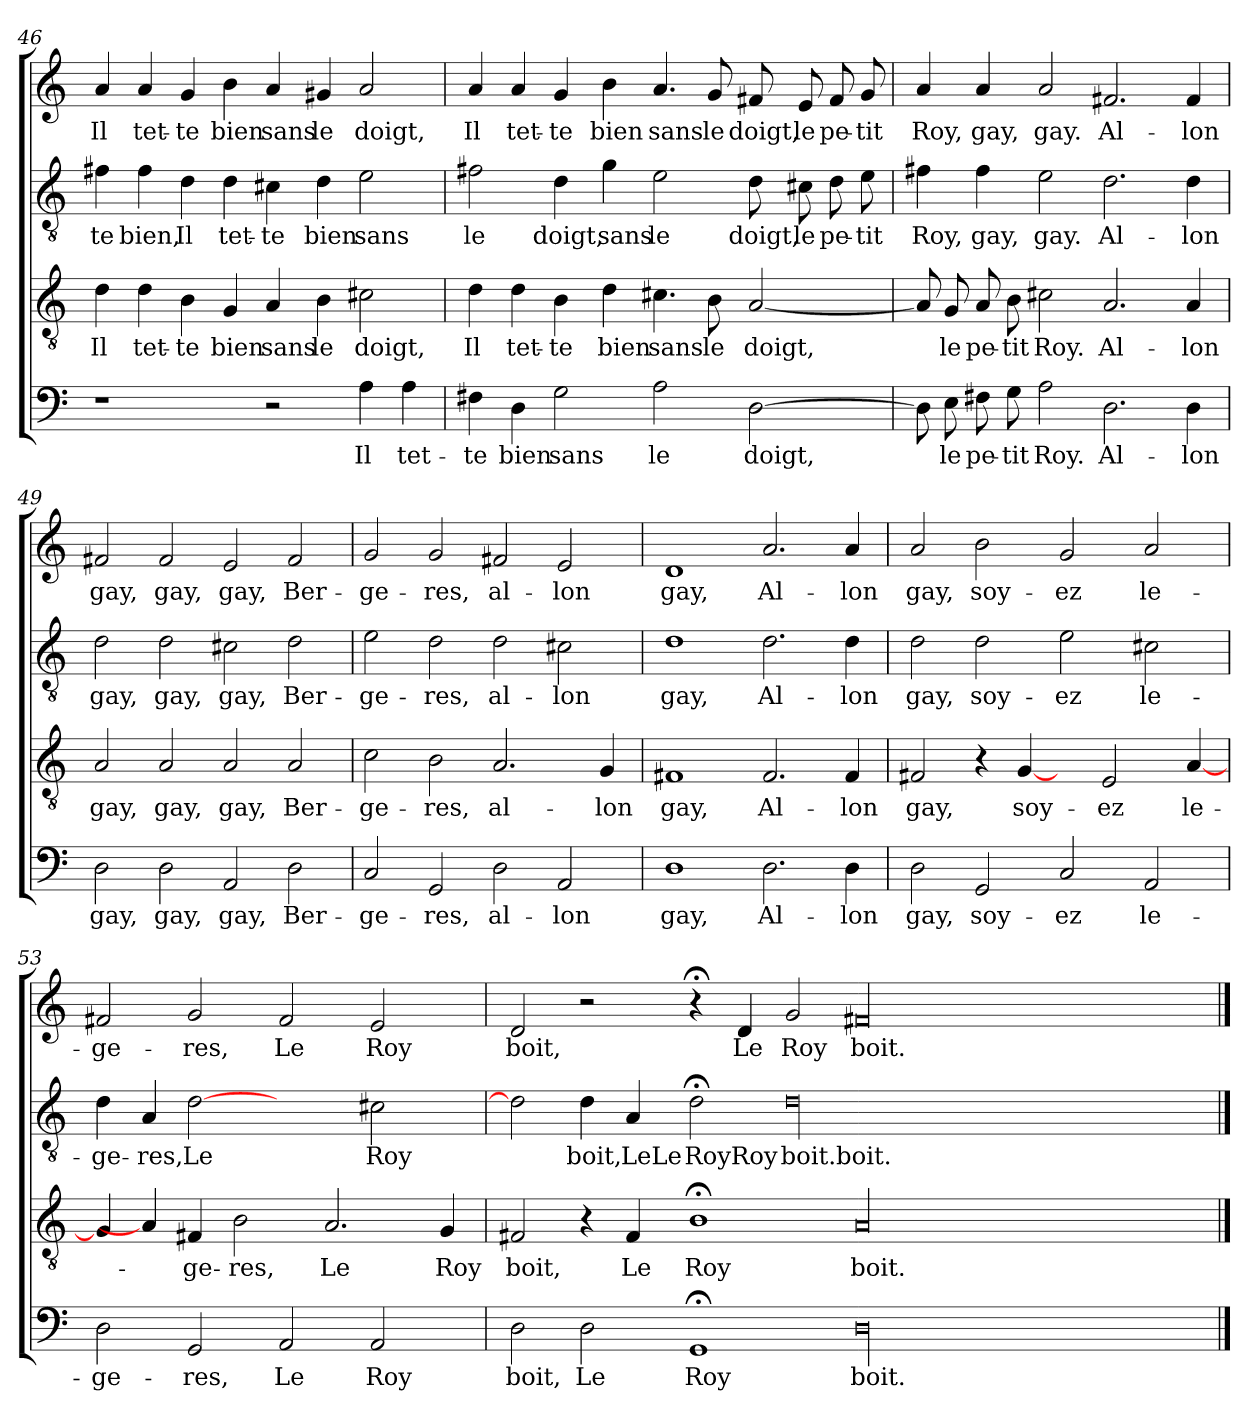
**kern	**text	**kern	**text	**kern	**text	**kern	**text
*part4	*part4	*part3	*part3	*part2	*part2	*part1	*part1
*staff4	*staff4	*staff3	*staff3	*staff2	*staff2	*staff1	*staff1
*clefF4	*	*clefGv2	*	*clefGv2	*	*clefG2	*
*k[]	*	*k[]	*	*k[]	*	*k[]	*
=46	=46	=46	=46	=46	=46	=46	=46
1r	.	4d	Il	4f#X	-te	4a	Il
.	.	4d	tet-	4f#	bien,	4a	tet-
.	.	4B	-te	4d	Il	4g	-te
.	.	4G	bien	4d	tet-	4b	bien
2r	.	4A	sans	4c#X	-te	4a	sans
.	.	4B	le	4d	bien	4g#X	le
4A	Il	2c#X	doigt,	2e	sans	2a	doigt,
4A	tet-	.	.	.	.	.	.
=47	=47	=47	=47	=47	=47	=47	=47
4F#X	-te	4d	Il	2f#X	le	4a	Il
4D	bien	4d	tet-	.	.	4a	tet-
2G	sans	4B	-te	4d	doigt,	4g	-te
.	.	4d	bien	4g	sans	4b	bien
2A	le	4.c#X	sans	2e	le	4.a	sans
.	.	8B	le	.	.	8g	le
[2D	doigt,	[2A	doigt,	8d	doigt,	8f#X	doigt,
.	.	.	.	8c#X	le	8e	le
.	.	.	.	8d	pe-	8f#	pe-
.	.	.	.	8e	-tit	8g	-tit
!!LO:LB:g=z
=48	=48	=48	=48	=48	=48	=48	=48
8D]	.	8A]	.	4f#X	Roy,	4a	Roy,
8E	le	8G	le	.	.	.	.
8F#X	pe-	8A	pe-	4f#	gay,	4a	gay,
8G	-tit	8B	-tit	.	.	.	.
2A	Roy.	2c#X	Roy.	2e	gay.	2a	gay.
2.D	Al-	2.A	Al-	2.d	Al-	2.f#X	Al-
4D	-lon	4A	-lon	4d	-lon	4f#	-lon
=49	=49	=49	=49	=49	=49	=49	=49
2D	gay,	2A	gay,	2d	gay,	2f#X	gay,
2D	gay,	2A	gay,	2d	gay,	2f#	gay,
2AA	gay,	2A	gay,	2c#X	gay,	2e	gay,
2D	Ber-	2A	Ber-	2d	Ber-	2f#	Ber-
=50	=50	=50	=50	=50	=50	=50	=50
2C	-ge-	2c	-ge-	2e	-ge-	2g	-ge-
2GG	-res,	2B	-res,	2d	-res,	2g	-res,
2D	al-	2.A	al-	2d	al-	2f#X	al-
2AA	-lon	.	.	2c#X	-lon	2e	-lon
.	.	4G	-lon	.	.	.	.
=51	=51	=51	=51	=51	=51	=51	=51
1D	gay,	1F#X	gay,	1d	gay,	1d	gay,
2.D	Al-	2.F#	Al-	2.d	Al-	2.a	Al-
4D	-lon	4F#	-lon	4d	-lon	4a	-lon
!!LO:LB:g=z
=52	=52	=52	=52	=52	=52	=52	=52
2D	gay,	2F#X	gay,	2d	gay,	2a	gay,
2GG	soy-	4r	.	2d	soy-	2b	soy-
.	.	[4G	soy-	.	.	.	.
2C	-ez	4ryy	.	2e	-ez	2g	-ez
.	.	2E	-ez	.	.	.	.
2AA	le-	.	.	2c#X	le-	2a	le-
.	.	[4A	le-	.	.	.	.
=53	=53	=53	=53	=53	=53	=53	=53
2D	-ge-	4G]	.	4d	-ge-	2f#X	-ge-
.	.	4A]	.	4A	-res,	.	.
2GG	-res,	4F#X	-ge-	[2d	Le	2g	-res,
.	.	2B	-res,	.	.	.	.
2AA	Le	.	.	2ryy	.	2f#	Le
.	.	2.A	Le	.	.	.	.
2AA	Roy	.	.	2c#X	Roy	2e	Roy
4ryy	.	4G	Roy	4ryy	.	4ryy	.
=54	=54	=54	=54	=54	=54	=54	=54
2D	boit,	2F#X	boit,	2d]	.	2d	boit,
2D	Le	4r	.	4d	boit,	2r	.
.	.	4F#	Le	4A	LeLe	.	.
1GG;<	Roy	1B;<	Roy	2d;<	RoyRoy	4r;<	.
.	.	.	.	.	.	4d	Le
.	.	.	.	00d	boit.boit.	2g	Roy
00D	boit.	00A	boit.	.	.	00f#X	boit.
.	.	.	.	1ryy	.	.	.
2ryy	.	2ryy	.	.	.	2ryy	.
==	==	==	==	==	==	==	==
*-	*-	*-	*-	*-	*-	*-	*-
